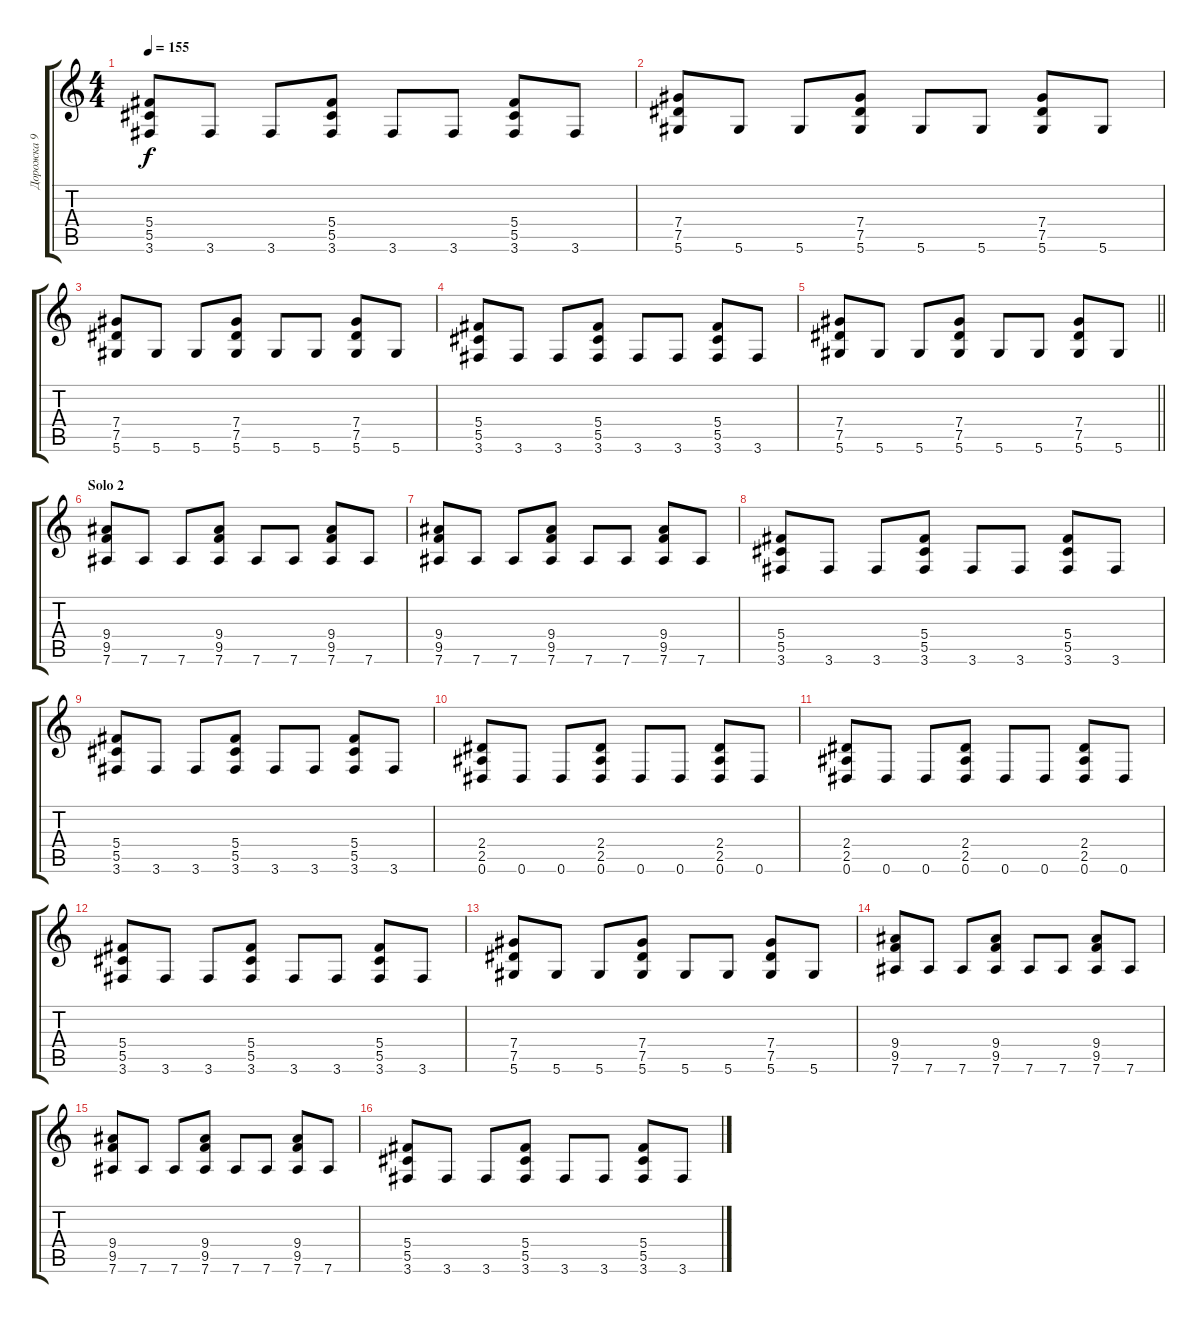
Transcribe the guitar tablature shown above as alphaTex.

\track ("Дорожка 9" "Дорожка 9") {instrument distortionguitar}
\staff {score tabs}
\tuning (Eb4 Bb3 Gb3 Db3 Ab2 Eb2) {hide}
\ts (4 4)
\tempo 155
\clef g2
\ks c
(5.4 5.5 3.6).8{dy f} 3.6.8 3.6.8 (5.4 5.5 3.6).8 3.6.8 3.6.8 (5.4 5.5 3.6).8 3.6.8 |
(7.4 7.5 5.6).8 5.6.8 5.6.8 (7.4 7.5 5.6).8 5.6.8 5.6.8 (7.4 7.5 5.6).8 5.6.8 |
(7.4 7.5 5.6).8 5.6.8 5.6.8 (7.4 7.5 5.6).8 5.6.8 5.6.8 (7.4 7.5 5.6).8 5.6.8 |
(5.4 5.5 3.6).8 3.6.8 3.6.8 (5.4 5.5 3.6).8 3.6.8 3.6.8 (5.4 5.5 3.6).8 3.6.8 |
\barLineRight lightlight
(7.4 7.5 5.6).8 5.6.8 5.6.8 (7.4 7.5 5.6).8 5.6.8 5.6.8 (7.4 7.5 5.6).8 5.6.8 |
\section ("" "Solo 2")
(9.4 9.5 7.6).8 7.6.8 7.6.8 (9.4 9.5 7.6).8 7.6.8 7.6.8 (9.4 9.5 7.6).8 7.6.8 |
(9.4 9.5 7.6).8 7.6.8 7.6.8 (9.4 9.5 7.6).8 7.6.8 7.6.8 (9.4 9.5 7.6).8 7.6.8 |
(5.4 5.5 3.6).8 3.6.8 3.6.8 (5.4 5.5 3.6).8 3.6.8 3.6.8 (5.4 5.5 3.6).8 3.6.8 |
(5.4 5.5 3.6).8 3.6.8 3.6.8 (5.4 5.5 3.6).8 3.6.8 3.6.8 (5.4 5.5 3.6).8 3.6.8 |
(2.4 2.5 0.6).8 0.6.8 0.6.8 (2.4 2.5 0.6).8 0.6.8 0.6.8 (2.4 2.5 0.6).8 0.6.8 |
(2.4 2.5 0.6).8 0.6.8 0.6.8 (2.4 2.5 0.6).8 0.6.8 0.6.8 (2.4 2.5 0.6).8 0.6.8 |
(5.4 5.5 3.6).8 3.6.8 3.6.8 (5.4 5.5 3.6).8 3.6.8 3.6.8 (5.4 5.5 3.6).8 3.6.8 |
(7.4 7.5 5.6).8 5.6.8 5.6.8 (7.4 7.5 5.6).8 5.6.8 5.6.8 (7.4 7.5 5.6).8 5.6.8 |
(9.4 9.5 7.6).8 7.6.8 7.6.8 (9.4 9.5 7.6).8 7.6.8 7.6.8 (9.4 9.5 7.6).8 7.6.8 |
(9.4 9.5 7.6).8 7.6.8 7.6.8 (9.4 9.5 7.6).8 7.6.8 7.6.8 (9.4 9.5 7.6).8 7.6.8 |
(5.4 5.5 3.6).8 3.6.8 3.6.8 (5.4 5.5 3.6).8 3.6.8 3.6.8 (5.4 5.5 3.6).8 3.6.8
